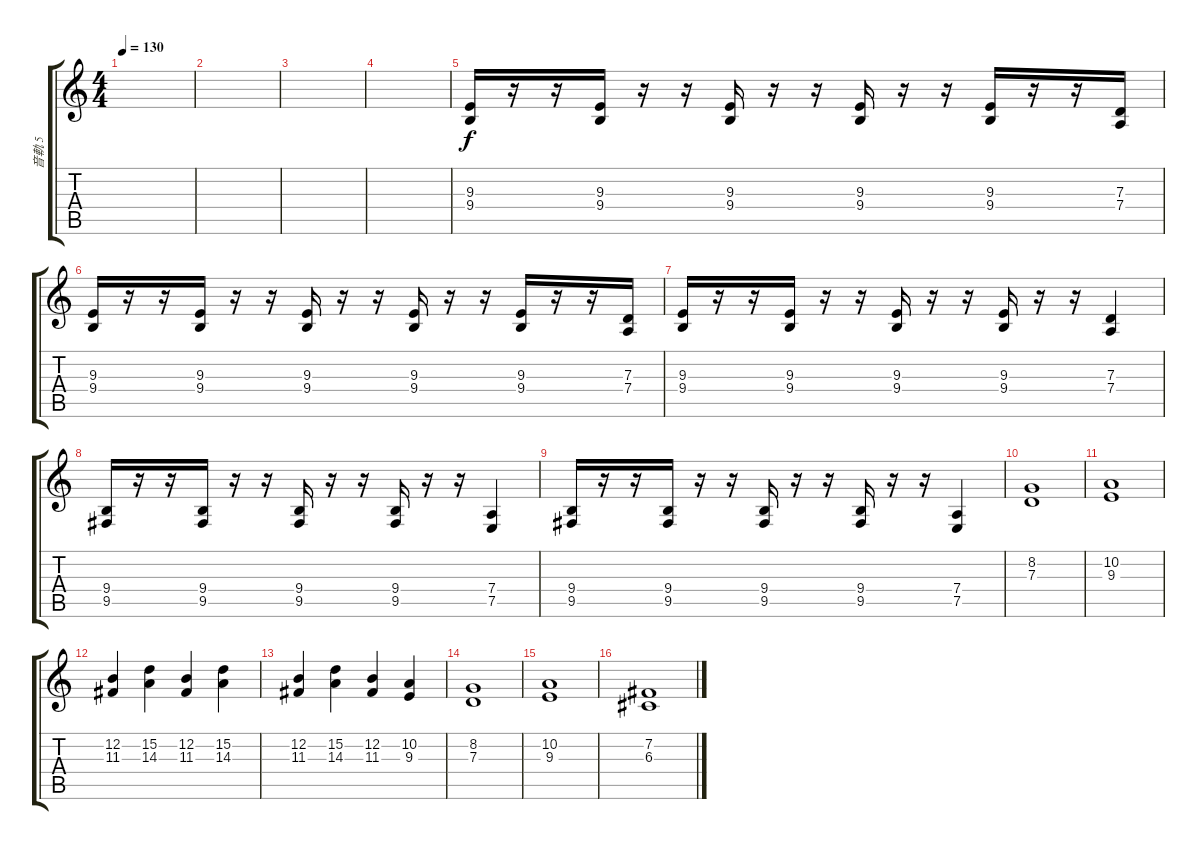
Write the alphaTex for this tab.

\track ("音軌 5" "音軌 5") {instrument churchorgan}
\staff {score tabs}
\tuning (E4 B3 G3 D3 A2 E2) {hide}
\ts (4 4)
\tempo 130
\clef g2
\ks c
|
|
|
|
(9.3 9.4).16 r.16 r.16 (9.3 9.4).16 r.16 r.16 (9.3 9.4).16 r.16 r.16 (9.3 9.4).16 r.16 r.16 (9.3 9.4).16 r.16 r.16 (7.3 7.4).16 |
(9.3 9.4).16 r.16 r.16 (9.3 9.4).16 r.16 r.16 (9.3 9.4).16 r.16 r.16 (9.3 9.4).16 r.16 r.16 (9.3 9.4).16 r.16 r.16 (7.3 7.4).16 |
(9.3 9.4).16 r.16 r.16 (9.3 9.4).16 r.16 r.16 (9.3 9.4).16 r.16 r.16 (9.3 9.4).16 r.16 r.16 (7.3 7.4).4 |
(9.4 9.5).16 r.16 r.16 (9.4 9.5).16 r.16 r.16 (9.4 9.5).16 r.16 r.16 (9.4 9.5).16 r.16 r.16 (7.4 7.5).4 |
(9.4 9.5).16 r.16 r.16 (9.4 9.5).16 r.16 r.16 (9.4 9.5).16 r.16 r.16 (9.4 9.5).16 r.16 r.16 (7.4 7.5).4 |
(8.2 7.3).1 |
(10.2 9.3).1 |
(12.2 11.3).4 (15.2 14.3).4 (12.2 11.3).4 (15.2 14.3).4 |
(12.2 11.3).4 (15.2 14.3).4 (12.2 11.3).4 (10.2 9.3).4 |
(8.2 7.3).1 |
(10.2 9.3).1 |
(7.2 6.3).1
